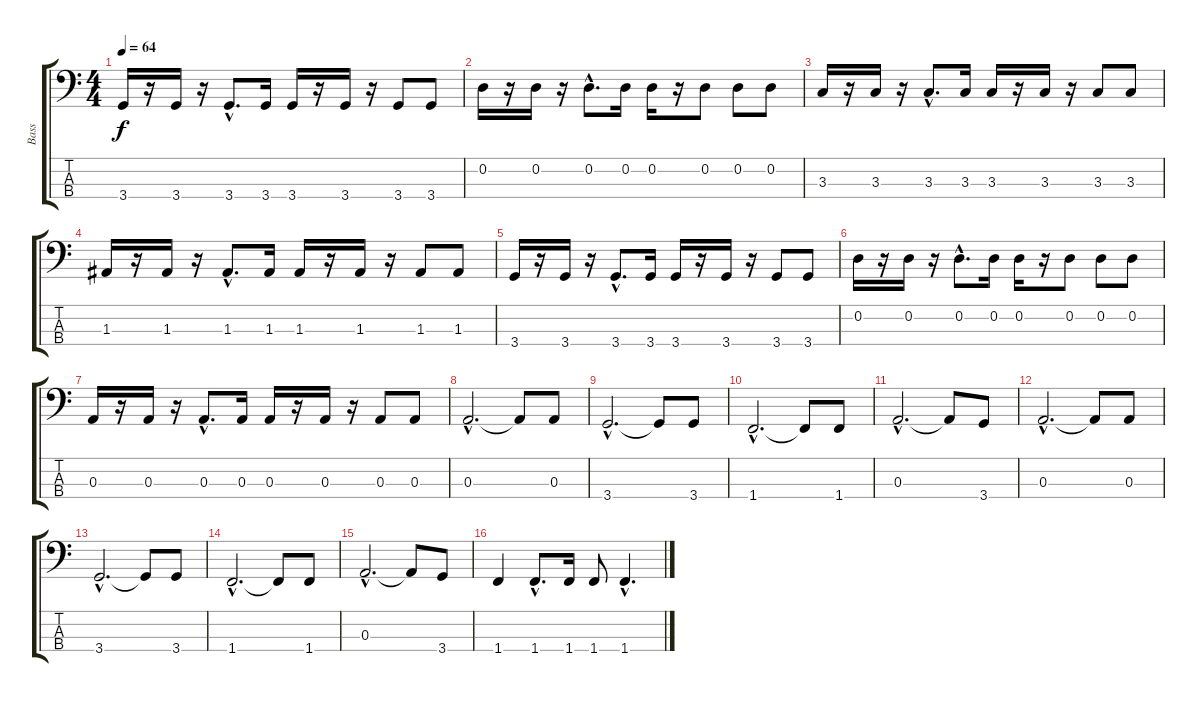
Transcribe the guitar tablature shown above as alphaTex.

\track ("Bass" "Bass") {instrument electricbassfinger}
\staff {score tabs}
\tuning (G2 D2 A1 E1) {hide}
\ts (4 4)
\tempo 64
\clef f4
\ks c
3.4.16{dy f} r.16 3.4.16 r.16 3.4{hac}.8{d} 3.4.16 3.4.16 r.16 3.4.16 r.16 3.4.8 3.4.8 |
0.2.16 r.16 0.2.16 r.16 0.2{hac}.8{d} 0.2.16 0.2.16 r.16 0.2.8 0.2.8 0.2.8 |
3.3.16 r.16 3.3.16 r.16 3.3{hac}.8{d} 3.3.16 3.3.16 r.16 3.3.16 r.16 3.3.8 3.3.8 |
1.3.16 r.16 1.3.16 r.16 1.3{hac}.8{d} 1.3.16 1.3.16 r.16 1.3.16 r.16 1.3.8 1.3.8 |
3.4.16 r.16 3.4.16 r.16 3.4{hac}.8{d} 3.4.16 3.4.16 r.16 3.4.16 r.16 3.4.8 3.4.8 |
0.2.16 r.16 0.2.16 r.16 0.2{hac}.8{d} 0.2.16 0.2.16 r.16 0.2.8 0.2.8 0.2.8 |
0.3.16 r.16 0.3.16 r.16 0.3{hac}.8{d} 0.3.16 0.3.16 r.16 0.3.16 r.16 0.3.8 0.3.8 |
0.3{hac}.2{d} 0.3{t}.8 0.3.8 |
3.4{hac}.2{d} 3.4{t}.8 3.4.8 |
1.4{hac}.2{d} 1.4{t}.8 1.4.8 |
0.3{hac}.2{d} 0.3{t}.8 3.4.8 |
0.3{hac}.2{d} 0.3{t}.8 0.3.8 |
3.4{hac}.2{d} 3.4{t}.8 3.4.8 |
1.4{hac}.2{d} 1.4{t}.8 1.4.8 |
0.3{hac}.2{d} 0.3{t}.8 3.4.8 |
1.4.4 1.4{hac}.8{d} 1.4.16 1.4.8 1.4{hac}.4{d}
